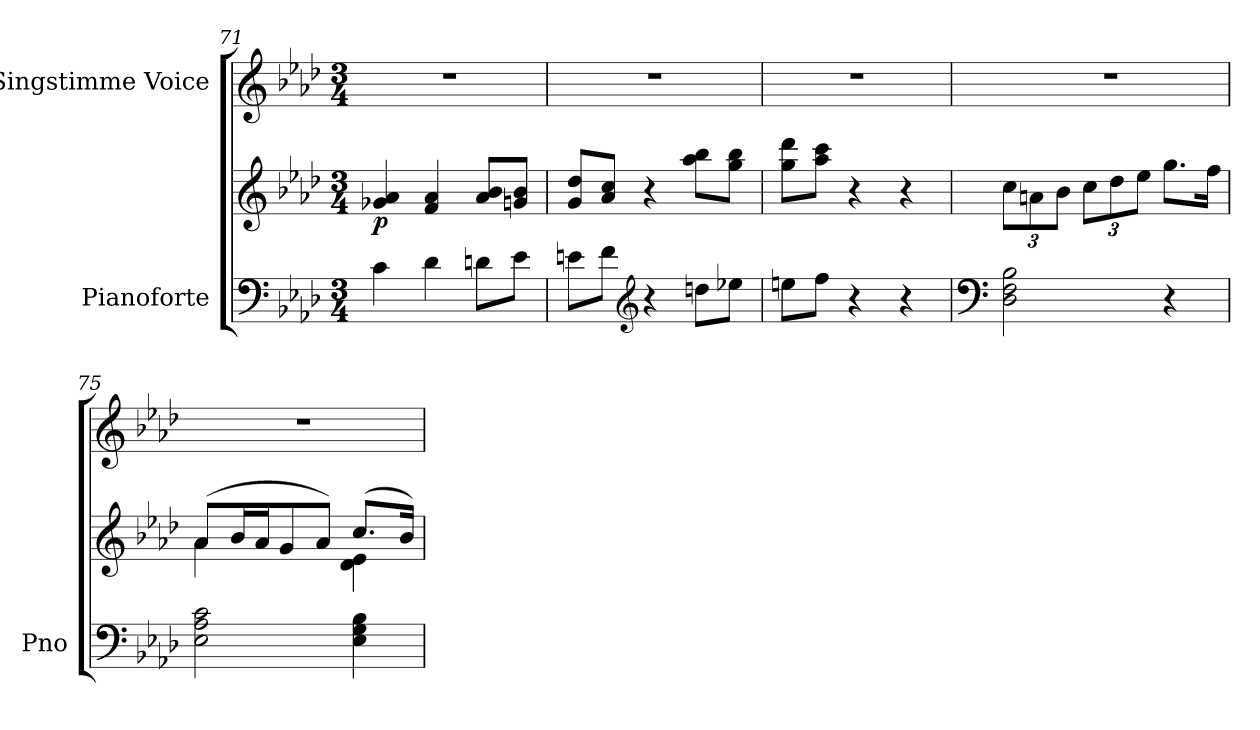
**kern	**kern	**dynam	**kern
*part2	*part2	*part2	*part1
*staff3	*staff2	*staff2/3	*staff1
*I"Pianoforte	*	*	*I"Singstimme Voice
*I'Pno	*	*	*
*clefF4	*clefG2	*	*clefG2
*k[b-e-a-d-]	*k[b-e-a-d-]	*	*k[b-e-a-d-]
*M3/4	*M3/4	*	*M3/4
=71	=71	=71	=71
!	!	!LO:DY:b	!
4c\	4g-X/ 4a-/	p	2.r
4d-\	4f/ 4a-/	.	.
8dn\L	8a-/ 8b-/L	.	.
8e-\J	8gn/ 8b-/J	.	.
=72	=72	=72	=72
8en\L	8g/ 8dd-/L	.	2.r
8f\J	8a-/ 8cc/J	.	.
*clefG2	*	*	*
4r	4r	.	.
8ddn\L	8aa-\ 8bb-\L	.	.
8ee-X\J	8gg\ 8bb-\J	.	.
!!LO:LB:g=z
=73	=73	=73	=73
8een\L	8gg\ 8ddd-\L	.	2.r
8ff\J	8aa-\ 8ccc\J	.	.
4r	4r	.	.
4r	4r	.	.
=74	=74	=74	=74
*clefF4	*	*	*
2D-\ 2F\ 2B-\	12cc\L	.	2.r
.	12an\	.	.
.	12b-\J	.	.
.	12cc\L	.	.
.	12dd-\	.	.
.	12ee-\J	.	.
4r	8.gg\L	.	.
.	16ff\Jk	.	.
=75	=75	=75	=75
*	*^	*	*
2E-\ 2A-\ 2c\	(<8a-/L	4a-\	.	2.r
.	16b-/L	.	.	.
.	16a-/J	.	.	.
.	8g/	4reyy	.	.
.	8a-/J)	.	.	.
4E-\ 4G\ 4B-\	(>8.cc/L	4d-\ 4e-\	.	.
.	16b-/Jk)	.	.	.
*	*v	*v	*	*
=	=	=	=
*-	*-	*-	*-
